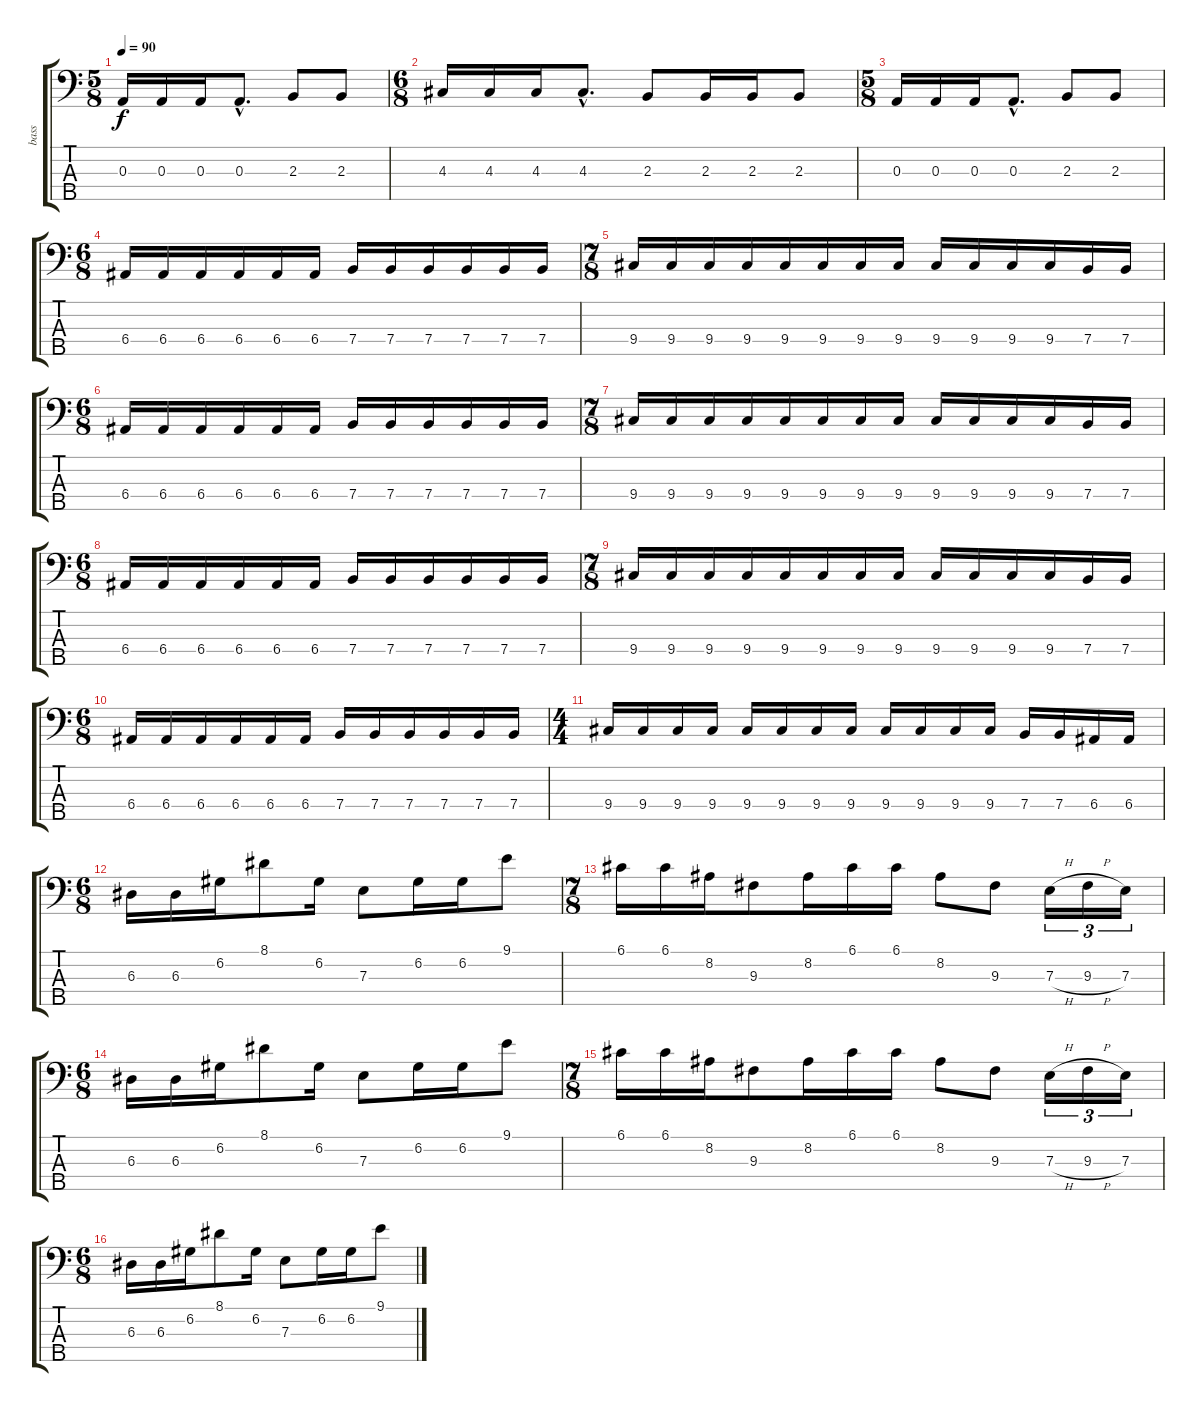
\track ("bass" "bass") {instrument electricbassfinger}
\staff {score tabs}
\tuning (G2 D2 A1 E1 B0) {hide}
\ts (5 8)
\tempo 90
\clef f4
\ks c
0.3.16{dy f} 0.3.16 0.3.16 0.3{hac}.8{d} 2.3.8 2.3.8 |
\ts (6 8)
4.3.16 4.3.16 4.3.16 4.3{hac}.8{d} 2.3.8 2.3.16 2.3.16 2.3.8 |
\ts (5 8)
0.3.16 0.3.16 0.3.16 0.3{hac}.8{d} 2.3.8 2.3.8 |
\ts (6 8)
6.4.16 6.4.16 6.4.16 6.4.16 6.4.16 6.4.16 7.4.16 7.4.16 7.4.16 7.4.16 7.4.16 7.4.16 |
\ts (7 8)
9.4.16 9.4.16 9.4.16 9.4.16 9.4.16 9.4.16 9.4.16 9.4.16 9.4.16 9.4.16 9.4.16 9.4.16 7.4.16 7.4.16 |
\ts (6 8)
6.4.16 6.4.16 6.4.16 6.4.16 6.4.16 6.4.16 7.4.16 7.4.16 7.4.16 7.4.16 7.4.16 7.4.16 |
\ts (7 8)
9.4.16 9.4.16 9.4.16 9.4.16 9.4.16 9.4.16 9.4.16 9.4.16 9.4.16 9.4.16 9.4.16 9.4.16 7.4.16 7.4.16 |
\ts (6 8)
6.4.16 6.4.16 6.4.16 6.4.16 6.4.16 6.4.16 7.4.16 7.4.16 7.4.16 7.4.16 7.4.16 7.4.16 |
\ts (7 8)
9.4.16 9.4.16 9.4.16 9.4.16 9.4.16 9.4.16 9.4.16 9.4.16 9.4.16 9.4.16 9.4.16 9.4.16 7.4.16 7.4.16 |
\ts (6 8)
6.4.16 6.4.16 6.4.16 6.4.16 6.4.16 6.4.16 7.4.16 7.4.16 7.4.16 7.4.16 7.4.16 7.4.16 |
\ts (4 4)
9.4.16 9.4.16 9.4.16 9.4.16 9.4.16 9.4.16 9.4.16 9.4.16 9.4.16 9.4.16 9.4.16 9.4.16 7.4.16 7.4.16 6.4.16 6.4.16 |
\ts (6 8)
6.3.16 6.3.16 6.2.16 8.1.8 6.2.16 7.3.8 6.2.16 6.2.16 9.1.8 |
\ts (7 8)
6.1.16 6.1.16 8.2.16 9.3.8 8.2.16 6.1.16 6.1.16 8.2.8 9.3.8 7.3{h}.16{tu (3 2)} 9.3{h}.16{tu (3 2)} 7.3.16{tu (3 2)} |
\ts (6 8)
6.3.16 6.3.16 6.2.16 8.1.8 6.2.16 7.3.8 6.2.16 6.2.16 9.1.8 |
\ts (7 8)
6.1.16 6.1.16 8.2.16 9.3.8 8.2.16 6.1.16 6.1.16 8.2.8 9.3.8 7.3{h}.16{tu (3 2)} 9.3{h}.16{tu (3 2)} 7.3.16{tu (3 2)} |
\ts (6 8)
6.3.16 6.3.16 6.2.16 8.1.8 6.2.16 7.3.8 6.2.16 6.2.16 9.1.8
